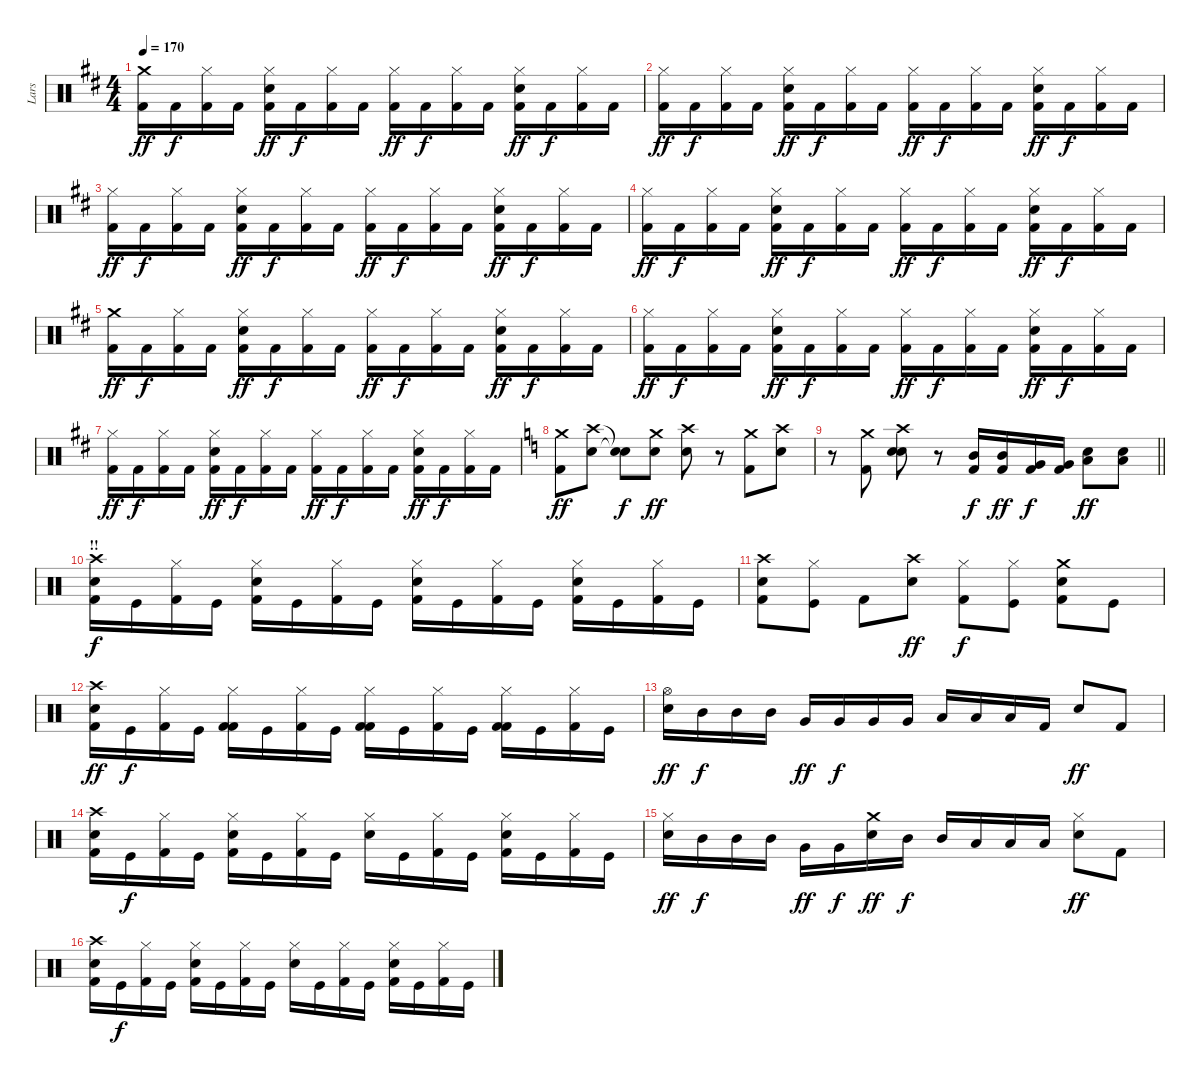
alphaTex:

\track ("Lars" "Lars") {instrument percussion}
\staff {score}
\articulation defaults
\ts (4 4)
\tempo 170
\clef neutral
\ks bminor
("Crash medium (hit)" "Kick (hit) 2").16{dy ff} "Kick (hit) 2".16{dy f} ("Hi-Hat (closed)" "Kick (hit) 2").16 "Kick (hit) 2".16 ("Hi-Hat (closed)" "Snare (hit) 2" "Kick (hit) 2").16{dy ff} "Kick (hit) 2".16{dy f} ("Hi-Hat (closed)" "Kick (hit) 2").16 "Kick (hit) 2".16 ("Hi-Hat (closed)" "Kick (hit) 2").16{dy ff} "Kick (hit) 2".16{dy f} ("Hi-Hat (closed)" "Kick (hit) 2").16 "Kick (hit) 2".16 ("Hi-Hat (closed)" "Snare (hit) 2" "Kick (hit) 2").16{dy ff} "Kick (hit) 2".16{dy f} ("Hi-Hat (closed)" "Kick (hit) 2").16 "Kick (hit) 2".16 |
("Hi-Hat (closed)" "Kick (hit) 2").16{dy ff} "Kick (hit) 2".16{dy f} ("Hi-Hat (closed)" "Kick (hit) 2").16 "Kick (hit) 2".16 ("Hi-Hat (closed)" "Snare (hit) 2" "Kick (hit) 2").16{dy ff} "Kick (hit) 2".16{dy f} ("Hi-Hat (closed)" "Kick (hit) 2").16 "Kick (hit) 2".16 ("Hi-Hat (closed)" "Kick (hit) 2").16{dy ff} "Kick (hit) 2".16{dy f} ("Hi-Hat (closed)" "Kick (hit) 2").16 "Kick (hit) 2".16 ("Hi-Hat (closed)" "Snare (hit) 2" "Kick (hit) 2").16{dy ff} "Kick (hit) 2".16{dy f} ("Hi-Hat (closed)" "Kick (hit) 2").16 "Kick (hit) 2".16 |
("Hi-Hat (closed)" "Kick (hit) 2").16{dy ff} "Kick (hit) 2".16{dy f} ("Hi-Hat (closed)" "Kick (hit) 2").16 "Kick (hit) 2".16 ("Hi-Hat (closed)" "Snare (hit) 2" "Kick (hit) 2").16{dy ff} "Kick (hit) 2".16{dy f} ("Hi-Hat (closed)" "Kick (hit) 2").16 "Kick (hit) 2".16 ("Hi-Hat (closed)" "Kick (hit) 2").16{dy ff} "Kick (hit) 2".16{dy f} ("Hi-Hat (closed)" "Kick (hit) 2").16 "Kick (hit) 2".16 ("Hi-Hat (closed)" "Snare (hit) 2" "Kick (hit) 2").16{dy ff} "Kick (hit) 2".16{dy f} ("Hi-Hat (closed)" "Kick (hit) 2").16 "Kick (hit) 2".16 |
("Hi-Hat (closed)" "Kick (hit) 2").16{dy ff} "Kick (hit) 2".16{dy f} ("Hi-Hat (closed)" "Kick (hit) 2").16 "Kick (hit) 2".16 ("Hi-Hat (closed)" "Snare (hit) 2" "Kick (hit) 2").16{dy ff} "Kick (hit) 2".16{dy f} ("Hi-Hat (closed)" "Kick (hit) 2").16 "Kick (hit) 2".16 ("Hi-Hat (closed)" "Kick (hit) 2").16{dy ff} "Kick (hit) 2".16{dy f} ("Hi-Hat (closed)" "Kick (hit) 2").16 "Kick (hit) 2".16 ("Hi-Hat (closed)" "Snare (hit) 2" "Kick (hit) 2").16{dy ff} "Kick (hit) 2".16{dy f} ("Hi-Hat (closed)" "Kick (hit) 2").16 "Kick (hit) 2".16 |
("Crash medium (hit)" "Kick (hit) 2").16{dy ff} "Kick (hit) 2".16{dy f} ("Hi-Hat (closed)" "Kick (hit) 2").16 "Kick (hit) 2".16 ("Hi-Hat (closed)" "Snare (hit) 2" "Kick (hit) 2").16{dy ff} "Kick (hit) 2".16{dy f} ("Hi-Hat (closed)" "Kick (hit) 2").16 "Kick (hit) 2".16 ("Hi-Hat (closed)" "Kick (hit) 2").16{dy ff} "Kick (hit) 2".16{dy f} ("Hi-Hat (closed)" "Kick (hit) 2").16 "Kick (hit) 2".16 ("Hi-Hat (closed)" "Snare (hit) 2" "Kick (hit) 2").16{dy ff} "Kick (hit) 2".16{dy f} ("Hi-Hat (closed)" "Kick (hit) 2").16 "Kick (hit) 2".16 |
("Hi-Hat (closed)" "Kick (hit) 2").16{dy ff} "Kick (hit) 2".16{dy f} ("Hi-Hat (closed)" "Kick (hit) 2").16 "Kick (hit) 2".16 ("Hi-Hat (closed)" "Snare (hit) 2" "Kick (hit) 2").16{dy ff} "Kick (hit) 2".16{dy f} ("Hi-Hat (closed)" "Kick (hit) 2").16 "Kick (hit) 2".16 ("Hi-Hat (closed)" "Kick (hit) 2").16{dy ff} "Kick (hit) 2".16{dy f} ("Hi-Hat (closed)" "Kick (hit) 2").16 "Kick (hit) 2".16 ("Hi-Hat (closed)" "Snare (hit) 2" "Kick (hit) 2").16{dy ff} "Kick (hit) 2".16{dy f} ("Hi-Hat (closed)" "Kick (hit) 2").16 "Kick (hit) 2".16 |
("Hi-Hat (closed)" "Kick (hit) 2").16{dy ff} "Kick (hit) 2".16{dy f} ("Hi-Hat (closed)" "Kick (hit) 2").16 "Kick (hit) 2".16 ("Hi-Hat (closed)" "Snare (hit) 2" "Kick (hit) 2").16{dy ff} "Kick (hit) 2".16{dy f} ("Hi-Hat (closed)" "Kick (hit) 2").16 "Kick (hit) 2".16 ("Hi-Hat (closed)" "Kick (hit) 2").16{dy ff} "Kick (hit) 2".16{dy f} ("Hi-Hat (closed)" "Kick (hit) 2").16 "Kick (hit) 2".16 ("Hi-Hat (closed)" "Snare (hit) 2" "Kick (hit) 2").16{dy ff} "Kick (hit) 2".16{dy f} ("Hi-Hat (closed)" "Kick (hit) 2").16 "Kick (hit) 2".16 |
\ks c
("Kick (hit) 2" "Crash medium (hit)").8{dy ff} ("Snare (hit) 2" "Crash high (hit)").8 ("Snare (hit)"{t} "Snare (hit)"{t}).8{dy f} ("Snare (hit) 2" "Crash medium (hit)").8{dy ff} ("Snare (hit) 2" "Crash high (hit)").8 r.8 ("Kick (hit) 2" "Crash medium (hit)").8 ("Snare (hit) 2" "Crash high (hit)").8 |
\barLineRight lightlight
r.8 ("Crash medium (hit)" "Kick (hit) 2").8 ("Crash high (hit)" "Snare (hit) 2" "Snare (hit) 2").8 r.8 ("Mid Tom (hit)" "Kick (hit) 2").16{dy f} ("Mid Tom (hit)" "Kick (hit) 2").16{dy ff} ("Very Low Tom (hit)" "Kick (hit) 2").16{dy f} ("Very Low Tom (hit)" "Kick (hit) 2").16 ("Snare (hit) 2" "Low Floor Tom (hit)").8{dy ff} ("Snare (hit) 2" "Low Floor Tom (hit)").8 |
\section ("" "!!")
("Crash high (hit)" "Snare (hit) 2" "Kick (hit) 2").16{dy f} "Kick (hit)".16 ("Hi-Hat (closed)" "Kick (hit) 2").16 "Kick (hit)".16 ("Hi-Hat (closed)" "Snare (hit) 2" "Kick (hit) 2").16 "Kick (hit)".16 ("Hi-Hat (closed)" "Kick (hit) 2").16 "Kick (hit)".16 ("Hi-Hat (closed)" "Snare (hit) 2" "Kick (hit) 2").16 "Kick (hit)".16 ("Hi-Hat (closed)" "Kick (hit) 2").16 "Kick (hit)".16 ("Hi-Hat (closed)" "Snare (hit) 2" "Kick (hit) 2").16 "Kick (hit)".16 ("Hi-Hat (closed)" "Kick (hit) 2").16 "Kick (hit)".16 |
("Crash high (hit)" "Snare (hit) 2" "Kick (hit) 2").8 ("Hi-Hat (closed)" "Kick (hit)").8 "Kick (hit) 2".8 ("Crash high (hit)" "Snare (hit) 2").8{dy ff} ("Hi-Hat (closed)" "Kick (hit) 2").8{dy f} ("Hi-Hat (closed)" "Kick (hit)").8 ("Crash medium (hit)" "Snare (hit) 2" "Kick (hit) 2").8 "Kick (hit)".8 |
("Snare (hit) 2" "Crash high (hit)" "Kick (hit) 2").16{dy ff} "Kick (hit)".16{dy f} ("Hi-Hat (closed)" "Kick (hit) 2").16 "Kick (hit)".16 ("Hi-Hat (closed)" "Kick (hit) 2" "Kick (hit) 2").16 "Kick (hit)".16 ("Hi-Hat (closed)" "Kick (hit) 2").16 "Kick (hit)".16 ("Hi-Hat (closed)" "Kick (hit) 2" "Kick (hit) 2").16 "Kick (hit)".16 ("Hi-Hat (closed)" "Kick (hit) 2").16 "Kick (hit)".16 ("Hi-Hat (closed)" "Kick (hit) 2" "Kick (hit) 2").16 "Kick (hit)".16 ("Hi-Hat (closed)" "Kick (hit) 2").16 "Kick (hit)".16 |
("Hi-Hat (open)" "Snare (hit) 2").16{dy ff} "Mid Tom (hit)".16{dy f} "Mid Tom (hit)".16 "Mid Tom (hit)".16 "Very Low Tom (hit)".16{dy ff} "Very Low Tom (hit)".16{dy f} "Very Low Tom (hit)".16 "Very Low Tom (hit)".16 "Low Floor Tom (hit)".16 "Low Floor Tom (hit)".16 "Low Floor Tom (hit)".16 "Kick (hit) 2".16 "Snare (hit) 2".8{dy ff} "Kick (hit) 2".8 |
("Snare (hit) 2" "Crash high (hit)" "Kick (hit) 2").16 "Kick (hit)".16{dy f} ("Kick (hit) 2" "Hi-Hat (closed)").16 "Kick (hit)".16 ("Snare (hit) 2" "Hi-Hat (closed)" "Kick (hit) 2").16 "Kick (hit)".16 ("Kick (hit) 2" "Hi-Hat (closed)").16 "Kick (hit)".16 ("Hi-Hat (closed)" "Snare (hit) 2").16 "Kick (hit)".16 ("Kick (hit) 2" "Hi-Hat (closed)").16 "Kick (hit)".16 ("Snare (hit) 2" "Hi-Hat (closed)" "Kick (hit) 2").16 "Kick (hit)".16 ("Kick (hit) 2" "Hi-Hat (closed)").16 "Kick (hit)".16 |
("Hi-Hat (closed)" "Snare (hit) 2").16{dy ff} "Mid Tom (hit)".16{dy f} "Mid Tom (hit)".16 "Mid Tom (hit)".16 "Very Low Tom (hit)".16{dy ff} "Very Low Tom (hit)".16{dy f} ("Snare (hit) 2" "Crash medium (hit)").16{dy ff} "Mid Tom (hit)".16{dy f} "Mid Tom (hit)".16 "Low Tom (hit)".16 "Low Tom (hit)".16 "Low Floor Tom (hit)".16 ("Snare (hit) 2" "Hi-Hat (closed)").8{dy ff} "Kick (hit) 2".8 |
("Snare (hit) 2" "Crash high (hit)" "Kick (hit) 2").16 "Kick (hit)".16{dy f} ("Kick (hit) 2" "Hi-Hat (closed)").16 "Kick (hit)".16 ("Snare (hit) 2" "Hi-Hat (closed)" "Kick (hit) 2").16 "Kick (hit)".16 ("Kick (hit) 2" "Hi-Hat (closed)").16 "Kick (hit)".16 ("Hi-Hat (closed)" "Snare (hit) 2").16 "Kick (hit)".16 ("Kick (hit) 2" "Hi-Hat (closed)").16 "Kick (hit)".16 ("Snare (hit) 2" "Hi-Hat (closed)" "Kick (hit) 2").16 "Kick (hit)".16 ("Kick (hit) 2" "Hi-Hat (closed)").16 "Kick (hit)".16
